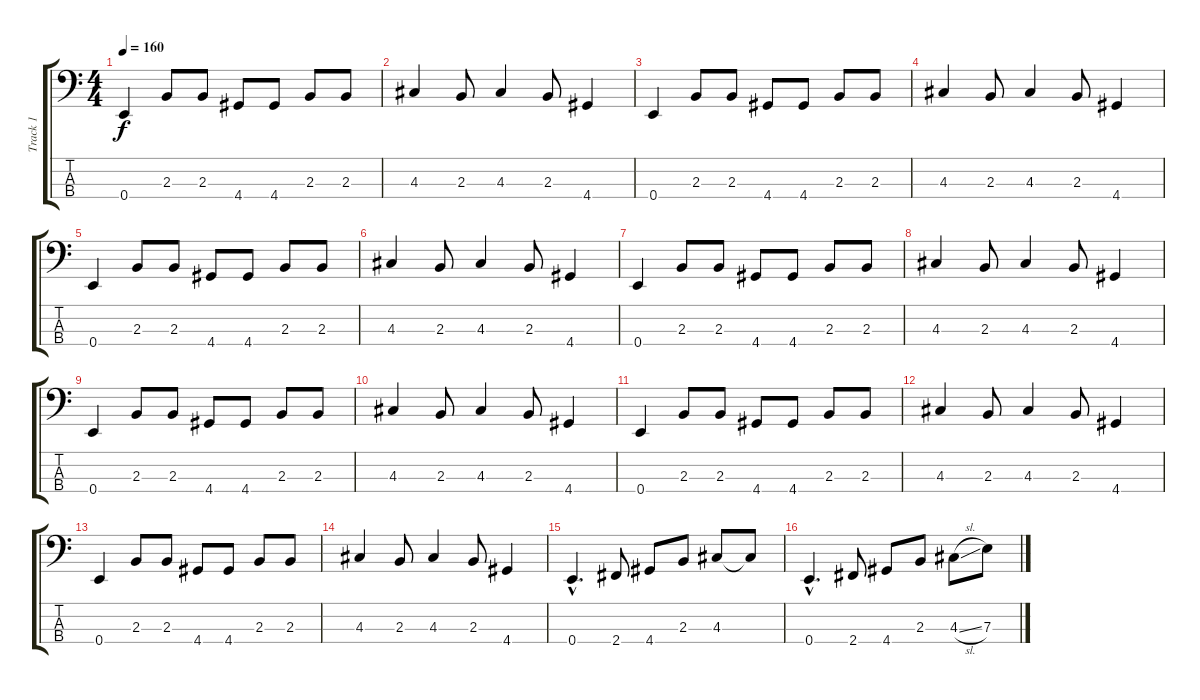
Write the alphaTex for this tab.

\track ("Track 1" "Track 1") {instrument electricbassfinger}
\staff {score tabs}
\tuning (G2 D2 A1 E1) {hide}
\ts (4 4)
\tempo 160
\clef f4
\ks c
0.4.4{dy f} 2.3.8 2.3.8 4.4.8 4.4.8 2.3.8 2.3.8 |
4.3.4 2.3.8 4.3.4 2.3.8 4.4.4 |
0.4.4 2.3.8 2.3.8 4.4.8 4.4.8 2.3.8 2.3.8 |
4.3.4 2.3.8 4.3.4 2.3.8 4.4.4 |
0.4.4 2.3.8 2.3.8 4.4.8 4.4.8 2.3.8 2.3.8 |
4.3.4 2.3.8 4.3.4 2.3.8 4.4.4 |
0.4.4 2.3.8 2.3.8 4.4.8 4.4.8 2.3.8 2.3.8 |
4.3.4 2.3.8 4.3.4 2.3.8 4.4.4 |
0.4.4 2.3.8 2.3.8 4.4.8 4.4.8 2.3.8 2.3.8 |
4.3.4 2.3.8 4.3.4 2.3.8 4.4.4 |
0.4.4 2.3.8 2.3.8 4.4.8 4.4.8 2.3.8 2.3.8 |
4.3.4 2.3.8 4.3.4 2.3.8 4.4.4 |
0.4.4 2.3.8 2.3.8 4.4.8 4.4.8 2.3.8 2.3.8 |
4.3.4 2.3.8 4.3.4 2.3.8 4.4.4 |
0.4{hac}.4{d} 2.4.8 4.4.8 2.3.8 4.3.8 4.3{t}.8 |
0.4{hac}.4{d} 2.4.8 4.4.8 2.3.8 4.3{sl}.8 7.3.8
